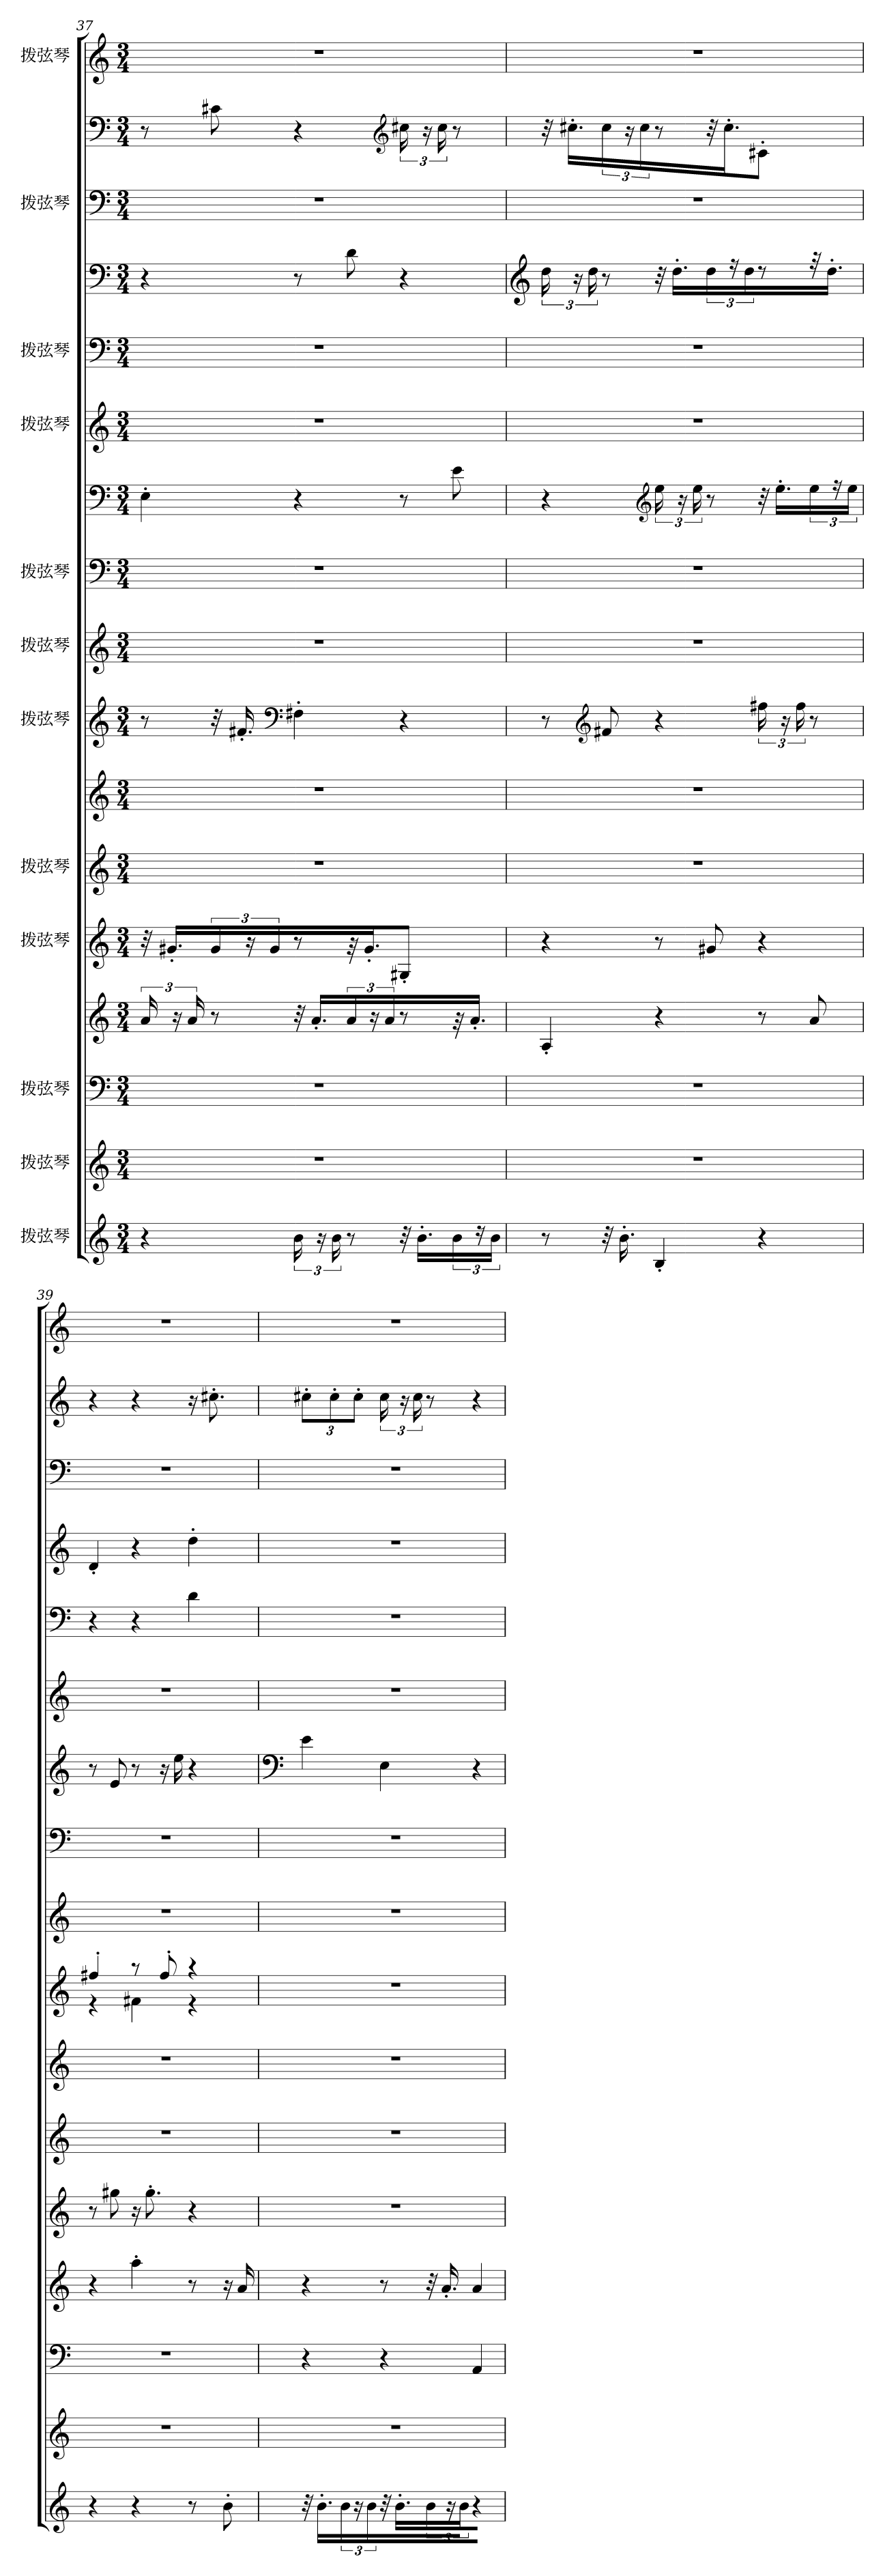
**kern	**kern	**kern	**kern	**kern	**kern	**kern	**kern	**kern	**kern	**kern	**kern	**kern	**kern	**kern	**kern	**kern
*part12	*part11	*part10	*part10	*part9	*part8	*part8	*part7	*part6	*part5	*part5	*part4	*part3	*part3	*part2	*part2	*part1
*staff17	*staff16	*staff15	*staff14	*staff13	*staff12	*staff11	*staff10	*staff9	*staff8	*staff7	*staff6	*staff5	*staff4	*staff3	*staff2	*staff1
*I"拨弦琴	*I"拨弦琴	*I"拨弦琴	*	*I"拨弦琴	*I"拨弦琴	*	*I"拨弦琴	*I"拨弦琴	*I"拨弦琴	*	*I"拨弦琴	*I"拨弦琴	*	*I"拨弦琴	*	*I"拨弦琴
!!LO:PB:g=z
*clefG2	*clefG2	*clefF4	*clefG2	*clefG2	*clefG2	*clefG2	*clefG2	*clefG2	*clefF4	*clefF4	*clefG2	*clefF4	*clefF4	*clefF4	*clefF4	*clefG2
*k[]	*k[]	*k[]	*k[]	*k[]	*k[]	*k[]	*k[]	*k[]	*k[]	*k[]	*k[]	*k[]	*k[]	*k[]	*k[]	*k[]
*M3/4	*M3/4	*M3/4	*M3/4	*M3/4	*M3/4	*M3/4	*M3/4	*M3/4	*M3/4	*M3/4	*M3/4	*M3/4	*M3/4	*M3/4	*M3/4	*M3/4
=37	=37	=37	=37	=37	=37	=37	=37	=37	=37	=37	=37	=37	=37	=37	=37	=37
4r	2.r	2.r	24a/	32r	2.r	2.r	8r	2.r	2.r	4E'\	2.r	2.r	4r	2.r	8r	2.r
.	.	.	.	16.g#X'/LL	.	.	.	.	.	.	.	.	.	.	.	.
.	.	.	24r	.	.	.	.	.	.	.	.	.	.	.	.	.
.	.	.	24a/	.	.	.	.	.	.	.	.	.	.	.	.	.
.	.	.	8r	24g#/JJ	.	.	32r	.	.	.	.	.	.	.	8c#X\	.
.	.	.	.	.	.	.	16.f#X'/	.	.	.	.	.	.	.	.	.
.	.	.	.	24r	.	.	.	.	.	.	.	.	.	.	.	.
.	.	.	.	24g#/	.	.	.	.	.	.	.	.	.	.	.	.
*	*	*	*	*	*	*	*clefF4	*	*	*	*	*	*	*	*	*
24b\	.	.	32r	8r	.	.	4F#X'\	.	.	4r	.	.	8r	.	4r	.
.	.	.	16.a'/LL	.	.	.	.	.	.	.	.	.	.	.	.	.
24r	.	.	.	.	.	.	.	.	.	.	.	.	.	.	.	.
24b\	.	.	.	.	.	.	.	.	.	.	.	.	.	.	.	.
8r	.	.	24a/JJ	32r	.	.	.	.	.	.	.	.	8d\	.	.	.
.	.	.	.	16.g#'/	.	.	.	.	.	.	.	.	.	.	.	.
.	.	.	24r	.	.	.	.	.	.	.	.	.	.	.	.	.
.	.	.	24a/	.	.	.	.	.	.	.	.	.	.	.	.	.
*	*	*	*	*	*	*	*	*	*	*	*	*	*	*	*clefG2	*
32r	.	.	8r	4G#X'/	.	.	4r	.	.	8r	.	.	4r	.	24cc#X\	.
16.b'\LL	.	.	.	.	.	.	.	.	.	.	.	.	.	.	.	.
.	.	.	.	.	.	.	.	.	.	.	.	.	.	.	24r	.
.	.	.	.	.	.	.	.	.	.	.	.	.	.	.	24cc#\	.
24b\JJ	.	.	32r	.	.	.	.	.	.	8e\	.	.	.	.	8r	.
.	.	.	16.a'/	.	.	.	.	.	.	.	.	.	.	.	.	.
24r	.	.	.	.	.	.	.	.	.	.	.	.	.	.	.	.
24b\	.	.	.	.	.	.	.	.	.	.	.	.	.	.	.	.
!!LO:PB:g=z
=38	=38	=38	=38	=38	=38	=38	=38	=38	=38	=38	=38	=38	=38	=38	=38	=38
*	*	*	*	*	*	*	*	*	*	*	*	*	*clefG2	*	*	*
8r	2.r	2.r	4A'/	4r	2.r	2.r	8r	2.r	2.r	4r	2.r	2.r	24dd\	2.r	32r	2.r
.	.	.	.	.	.	.	.	.	.	.	.	.	.	.	16.cc#X'\LL	.
.	.	.	.	.	.	.	.	.	.	.	.	.	24r	.	.	.
.	.	.	.	.	.	.	.	.	.	.	.	.	24dd\	.	.	.
*	*	*	*	*	*	*	*clefG2	*	*	*	*	*	*	*	*	*
32r	.	.	.	.	.	.	8f#X/	.	.	.	.	.	8r	.	24cc#\JJ	.
16.b'\	.	.	.	.	.	.	.	.	.	.	.	.	.	.	.	.
.	.	.	.	.	.	.	.	.	.	.	.	.	.	.	24r	.
.	.	.	.	.	.	.	.	.	.	.	.	.	.	.	24cc#\	.
*	*	*	*	*	*	*	*	*	*	*clefG2	*	*	*	*	*	*
4B'/	.	.	4r	8r	.	.	4r	.	.	24ee\	.	.	32r	.	8r	.
.	.	.	.	.	.	.	.	.	.	.	.	.	16.dd'\LL	.	.	.
.	.	.	.	.	.	.	.	.	.	24r	.	.	.	.	.	.
.	.	.	.	.	.	.	.	.	.	24ee\	.	.	.	.	.	.
.	.	.	.	8g#X/	.	.	.	.	.	8r	.	.	24dd\JJ	.	32r	.
.	.	.	.	.	.	.	.	.	.	.	.	.	.	.	16.cc#'\	.
.	.	.	.	.	.	.	.	.	.	.	.	.	24r	.	.	.
.	.	.	.	.	.	.	.	.	.	.	.	.	24dd\	.	.	.
4r	.	.	8r	4r	.	.	24ff#X\	.	.	32r	.	.	8r	.	4c#X'/	.
.	.	.	.	.	.	.	.	.	.	16.ee'\LL	.	.	.	.	.	.
.	.	.	.	.	.	.	24r	.	.	.	.	.	.	.	.	.
.	.	.	.	.	.	.	24ff#\	.	.	.	.	.	.	.	.	.
.	.	.	8a/	.	.	.	8r	.	.	24ee\JJ	.	.	32r	.	.	.
.	.	.	.	.	.	.	.	.	.	.	.	.	16.dd'\	.	.	.
.	.	.	.	.	.	.	.	.	.	24r	.	.	.	.	.	.
.	.	.	.	.	.	.	.	.	.	24ee\	.	.	.	.	.	.
=39	=39	=39	=39	=39	=39	=39	=39	=39	=39	=39	=39	=39	=39	=39	=39	=39
*	*	*	*	*	*	*	*^	*	*	*	*	*	*	*	*	*
4r	2.r	2.r	4r	8r	2.r	2.r	4ff#X'/	4r	2.r	2.r	8r	2.r	4r	4d'/	2.r	4r	2.r
.	.	.	.	8gg#X\	.	.	.	.	.	.	8e/	.	.	.	.	.	.
4r	.	.	4aa'\	16r	.	.	8r	4f#X\	.	.	8r	.	4r	4r	.	4r	.
.	.	.	.	8.gg#'\	.	.	.	.	.	.	.	.	.	.	.	.	.
.	.	.	.	.	.	.	8ff#'/	.	.	.	16r	.	.	.	.	.	.
.	.	.	.	.	.	.	.	.	.	.	16ee\	.	.	.	.	.	.
8r	.	.	8r	4r	.	.	4r	4r	.	.	4r	.	4d\	4dd'\	.	16r	.
.	.	.	.	.	.	.	.	.	.	.	.	.	.	.	.	8.cc#X'\	.
8b'\	.	.	16r	.	.	.	.	.	.	.	.	.	.	.	.	.	.
.	.	.	16a/	.	.	.	.	.	.	.	.	.	.	.	.	.	.
*	*	*	*	*	*	*	*v	*v	*	*	*	*	*	*	*	*	*
!!LO:PB:g=z
=40	=40	=40	=40	=40	=40	=40	=40	=40	=40	=40	=40	=40	=40	=40	=40	=40
*	*	*	*	*	*	*	*	*	*	*clefF4	*	*	*	*	*	*
*	*	*	*	*	*	*	*	*	*	*	*	*	*	*	*Xbrackettup	*
32r	2.r	4r	4r	2.r	2.r	2.r	2.r	2.r	2.r	4e\	2.r	2.r	2.r	2.r	12cc#X'\L	2.r
16.b'\LL	.	.	.	.	.	.	.	.	.	.	.	.	.	.	.	.
.	.	.	.	.	.	.	.	.	.	.	.	.	.	.	12cc#'\	.
24b\JJ	.	.	.	.	.	.	.	.	.	.	.	.	.	.	.	.
24r	.	.	.	.	.	.	.	.	.	.	.	.	.	.	12cc#'\J	.
24b\	.	.	.	.	.	.	.	.	.	.	.	.	.	.	.	.
*	*	*	*	*	*	*	*	*	*	*	*	*	*	*	*brackettup	*
32r	.	4r	8r	.	.	.	.	.	.	4E\	.	.	.	.	24cc#\	.
16.b'\LL	.	.	.	.	.	.	.	.	.	.	.	.	.	.	.	.
.	.	.	.	.	.	.	.	.	.	.	.	.	.	.	24r	.
.	.	.	.	.	.	.	.	.	.	.	.	.	.	.	24cc#\	.
24b\JJ	.	.	32r	.	.	.	.	.	.	.	.	.	.	.	8r	.
.	.	.	16.a'/	.	.	.	.	.	.	.	.	.	.	.	.	.
24r	.	.	.	.	.	.	.	.	.	.	.	.	.	.	.	.
24b\	.	.	.	.	.	.	.	.	.	.	.	.	.	.	.	.
4r	.	4AA/	4a/	.	.	.	.	.	.	4r	.	.	.	.	4r	.
=	=	=	=	=	=	=	=	=	=	=	=	=	=	=	=	=
*-	*-	*-	*-	*-	*-	*-	*-	*-	*-	*-	*-	*-	*-	*-	*-	*-
